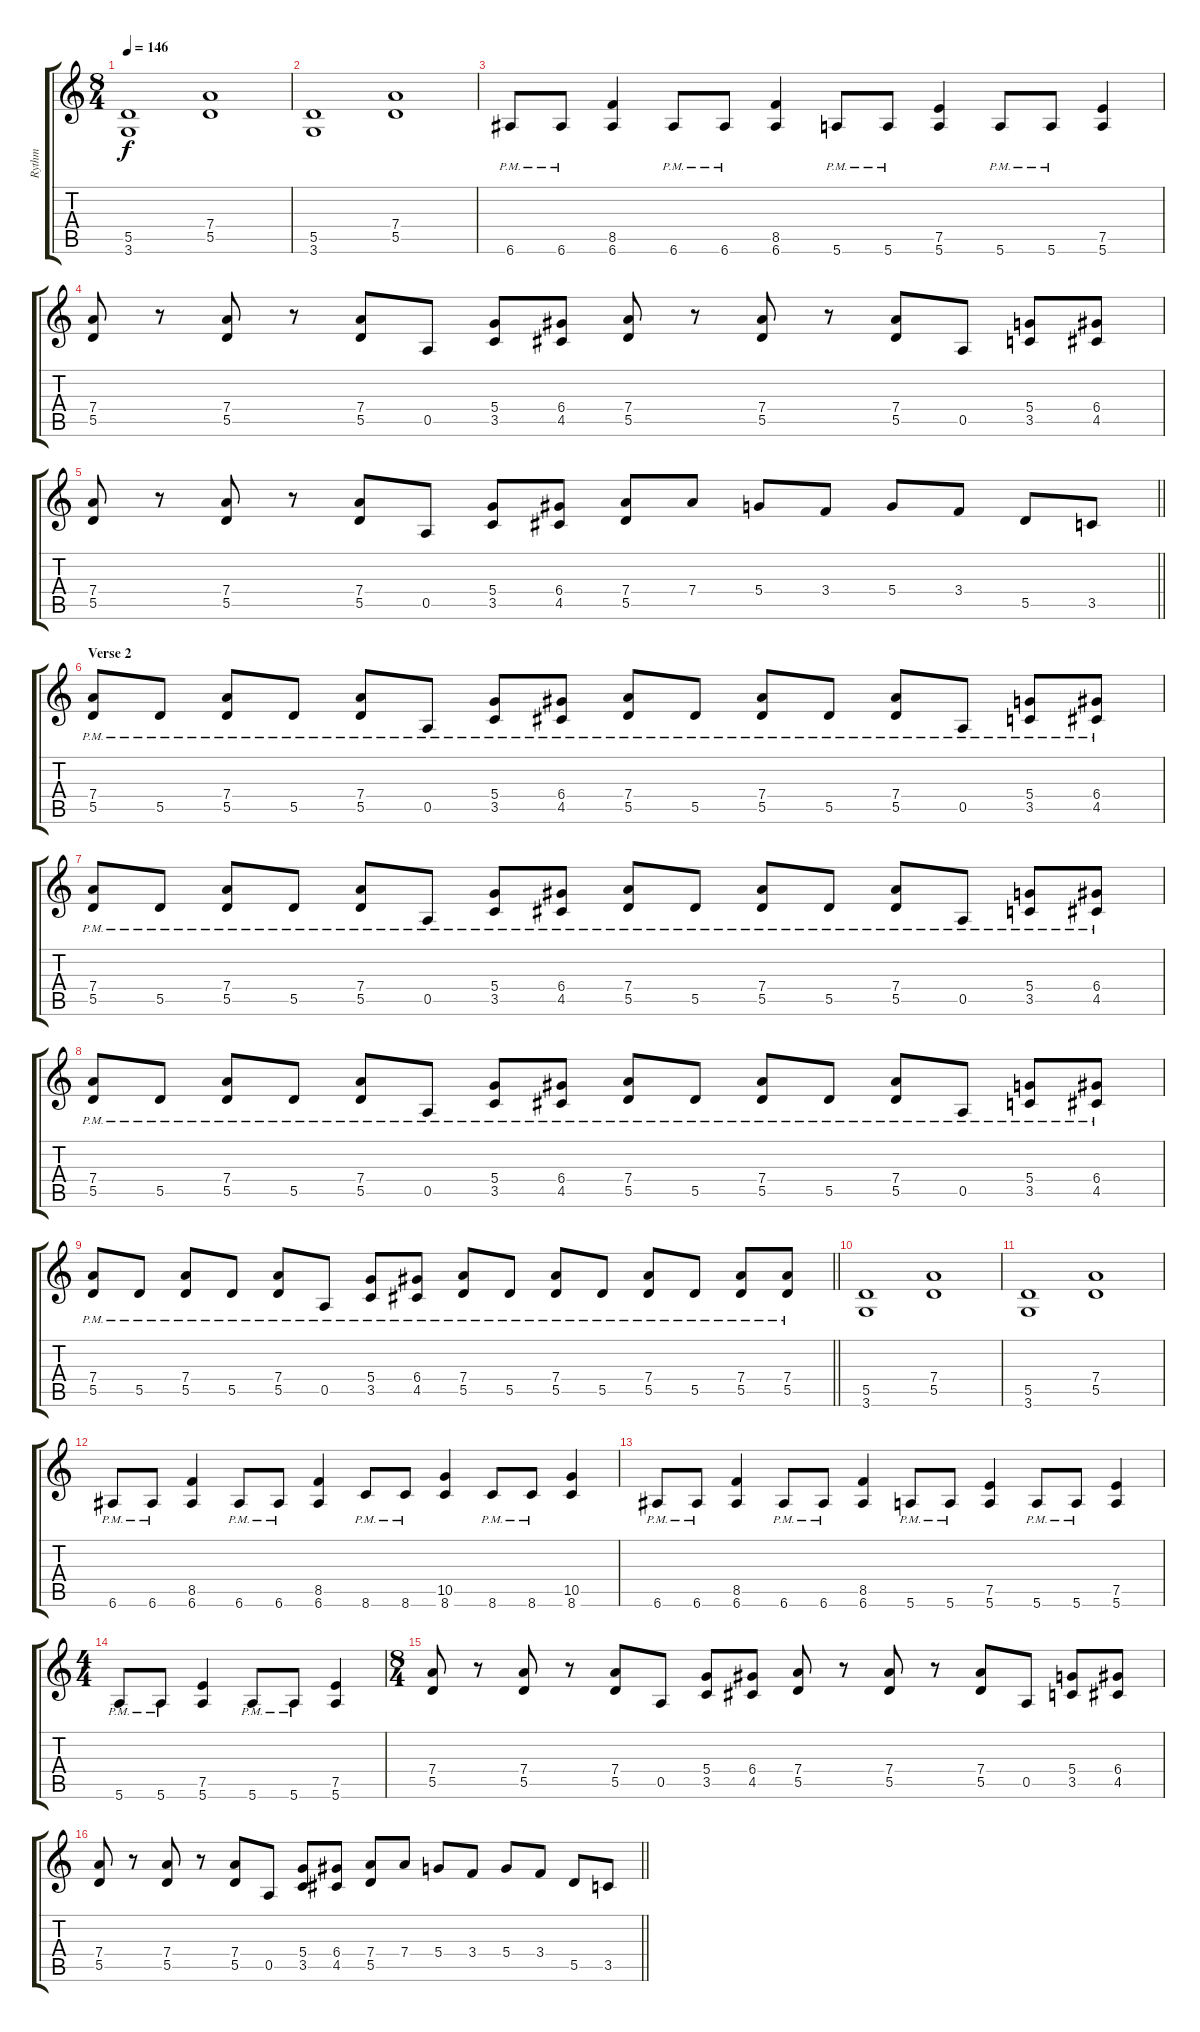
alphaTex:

\track ("Rythm" "Rythm") {instrument distortionguitar}
\staff {score tabs}
\tuning (E4 B3 G3 D3 A2 E2) {hide}
\ts (8 4)
\section ("" "")
\tempo 146
\clef g2
\ks c
(5.5 3.6).1{dy f} (7.4 5.5).1 |
(5.5 3.6).1 (7.4 5.5).1 |
6.6{pm}.8 6.6{pm}.8 (8.5 6.6).4 6.6{pm}.8 6.6{pm}.8 (8.5 6.6).4 5.6{pm}.8 5.6{pm}.8 (7.5 5.6).4 5.6{pm}.8 5.6{pm}.8 (7.5 5.6).4 |
(7.4 5.5).8 r.8 (7.4 5.5).8 r.8 (7.4 5.5).8 0.5.8 (5.4 3.5).8 (6.4 4.5).8 (7.4 5.5).8 r.8 (7.4 5.5).8 r.8 (7.4 5.5).8 0.5.8 (5.4 3.5).8 (6.4 4.5).8 |
\barLineRight lightlight
(7.4 5.5).8 r.8 (7.4 5.5).8 r.8 (7.4 5.5).8 0.5.8 (5.4 3.5).8 (6.4 4.5).8 (7.4 5.5).8 7.4.8 5.4.8 3.4.8 5.4.8 3.4.8 5.5.8 3.5.8 |
\section ("" "Verse 2")
(7.4{pm} 5.5{pm}).8 5.5{pm}.8 (7.4{pm} 5.5{pm}).8 5.5{pm}.8 (7.4{pm} 5.5{pm}).8 0.5{pm}.8 (5.4{pm} 3.5{pm}).8 (6.4{pm} 4.5{pm}).8 (7.4{pm} 5.5{pm}).8 5.5{pm}.8 (7.4{pm} 5.5{pm}).8 5.5{pm}.8 (7.4{pm} 5.5{pm}).8 0.5{pm}.8 (5.4{pm} 3.5{pm}).8 (6.4{pm} 4.5{pm}).8 |
(7.4{pm} 5.5{pm}).8 5.5{pm}.8 (7.4{pm} 5.5{pm}).8 5.5{pm}.8 (7.4{pm} 5.5{pm}).8 0.5{pm}.8 (5.4{pm} 3.5{pm}).8 (6.4{pm} 4.5{pm}).8 (7.4{pm} 5.5{pm}).8 5.5{pm}.8 (7.4{pm} 5.5{pm}).8 5.5{pm}.8 (7.4{pm} 5.5{pm}).8 0.5{pm}.8 (5.4{pm} 3.5{pm}).8 (6.4{pm} 4.5{pm}).8 |
(7.4{pm} 5.5{pm}).8 5.5{pm}.8 (7.4{pm} 5.5{pm}).8 5.5{pm}.8 (7.4{pm} 5.5{pm}).8 0.5{pm}.8 (5.4{pm} 3.5{pm}).8 (6.4{pm} 4.5{pm}).8 (7.4{pm} 5.5{pm}).8 5.5{pm}.8 (7.4{pm} 5.5{pm}).8 5.5{pm}.8 (7.4{pm} 5.5{pm}).8 0.5{pm}.8 (5.4{pm} 3.5{pm}).8 (6.4{pm} 4.5{pm}).8 |
\barLineRight lightlight
(7.4{pm} 5.5{pm}).8 5.5{pm}.8 (7.4{pm} 5.5{pm}).8 5.5{pm}.8 (7.4{pm} 5.5{pm}).8 0.5{pm}.8 (5.4{pm} 3.5{pm}).8 (6.4{pm} 4.5{pm}).8 (7.4{pm} 5.5{pm}).8 5.5{pm}.8 (7.4{pm} 5.5{pm}).8 5.5{pm}.8 (7.4{pm} 5.5{pm}).8 5.5{pm}.8 (7.4{pm} 5.5{pm}).8 (7.4{pm} 5.5{pm}).8 |
\section ("" "")
(5.5 3.6).1 (7.4 5.5).1 |
(5.5 3.6).1 (7.4 5.5).1 |
6.6{pm}.8 6.6{pm}.8 (8.5 6.6).4 6.6{pm}.8 6.6{pm}.8 (8.5 6.6).4 8.6{pm}.8 8.6{pm}.8 (10.5 8.6).4 8.6{pm}.8 8.6{pm}.8 (10.5 8.6).4 |
6.6{pm}.8 6.6{pm}.8 (8.5 6.6).4 6.6{pm}.8 6.6{pm}.8 (8.5 6.6).4 5.6{pm}.8 5.6{pm}.8 (7.5 5.6).4 5.6{pm}.8 5.6{pm}.8 (7.5 5.6).4 |
\ts (4 4)
5.6{pm}.8 5.6{pm}.8 (7.5 5.6).4 5.6{pm}.8 5.6{pm}.8 (7.5 5.6).4 |
\ts (8 4)
(7.4 5.5).8 r.8 (7.4 5.5).8 r.8 (7.4 5.5).8 0.5.8 (5.4 3.5).8 (6.4 4.5).8 (7.4 5.5).8 r.8 (7.4 5.5).8 r.8 (7.4 5.5).8 0.5.8 (5.4 3.5).8 (6.4 4.5).8 |
\barLineRight lightlight
(7.4 5.5).8 r.8 (7.4 5.5).8 r.8 (7.4 5.5).8 0.5.8 (5.4 3.5).8 (6.4 4.5).8 (7.4 5.5).8 7.4.8 5.4.8 3.4.8 5.4.8 3.4.8 5.5.8 3.5.8
